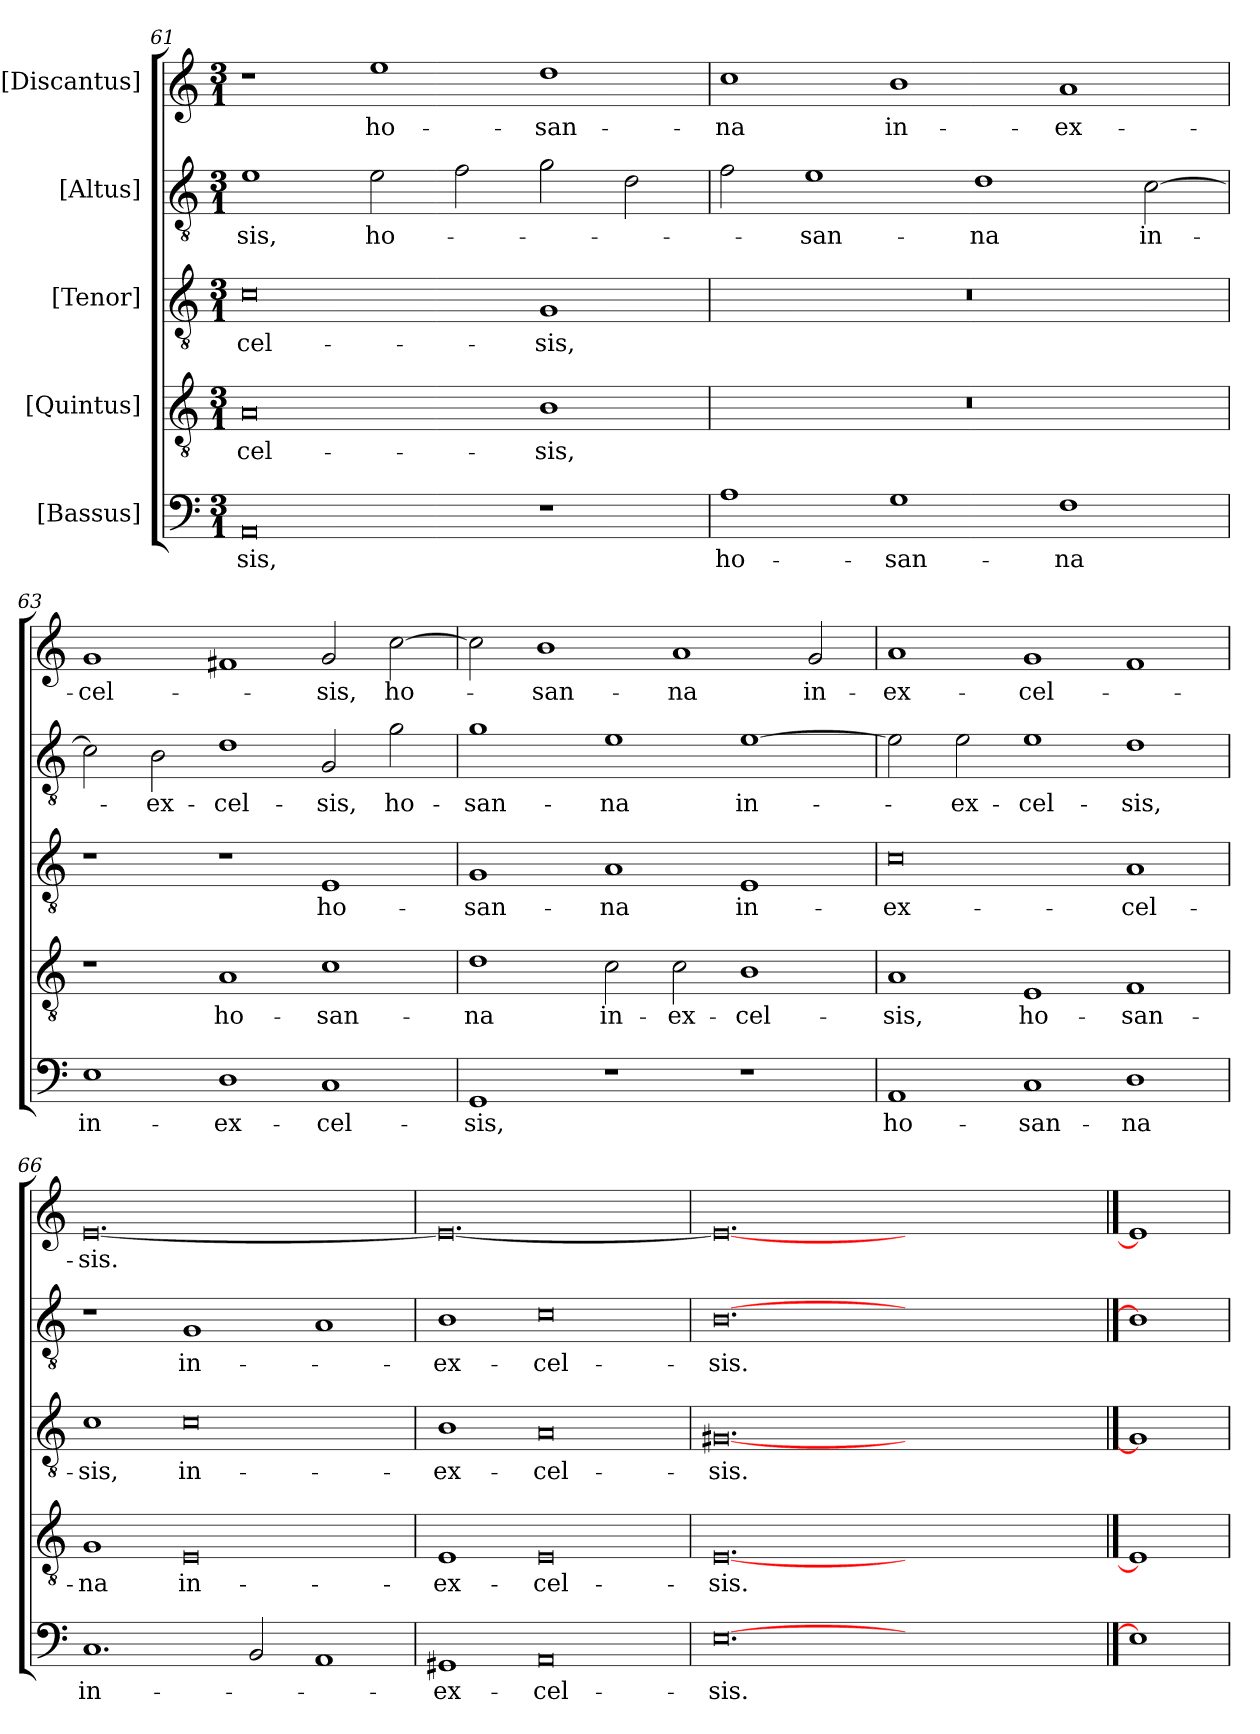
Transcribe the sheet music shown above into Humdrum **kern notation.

**kern	**text	**kern	**text	**kern	**text	**kern	**text	**kern	**text
*part5	*part5	*part4	*part4	*part3	*part3	*part2	*part2	*part1	*part1
*staff5	*staff5	*staff4	*staff4	*staff3	*staff3	*staff2	*staff2	*staff1	*staff1
*I"[Bassus]	*	*I"[Quintus]	*	*I"[Tenor]	*	*I"[Altus]	*	*I"[Discantus]	*
*clefF4	*	*clefGv2	*	*clefGv2	*	*clefGv2	*	*clefG2	*
*k[]	*	*k[]	*	*k[]	*	*k[]	*	*k[]	*
*M3/1	*	*M3/1	*	*M3/1	*	*M3/1	*	*M3/1	*
=61	=61	=61	=61	=61	=61	=61	=61	=61	=61
0AA/	-sis,	0A/	-cel-	0c\	-cel-	1e\	-sis,	1r	.
.	.	.	.	.	.	2e\	ho-	1ee\	ho-
.	.	.	.	.	.	2f\	.	.	.
1r	.	1B\	-sis,	1G/	-sis,	2g\	.	1dd\	-san-
.	.	.	.	.	.	2d\	.	.	.
=62	=62	=62	=62	=62	=62	=62	=62	=62	=62
1A\	ho-	0.r	.	0.r	.	2f\	.	1cc\	-na
.	.	.	.	.	.	1e\	-san-	.	.
1G\	-san-	.	.	.	.	.	.	1b\	in-
.	.	.	.	.	.	1d\	-na	.	.
1F\	-na	.	.	.	.	.	.	1a/	ex-
.	.	.	.	.	.	[2c\	in-	.	.
=63	=63	=63	=63	=63	=63	=63	=63	=63	=63
1E\	in-	1r	.	1r	.	2c\]	.	1g/	-cel-
.	.	.	.	.	.	2B\	ex-	.	.
1D\	ex-	1A/	ho-	1r	.	1d\	-cel-	1f#X/	.
1C/	-cel-	1c\	-san-	1E/	ho-	2G/	-sis,	2g/	-sis,
.	.	.	.	.	.	2g\	ho-	[2cc\	ho-
=64	=64	=64	=64	=64	=64	=64	=64	=64	=64
1GG/	-sis,	1d\	-na	1G/	-san-	1g\	-san-	2cc\]	.
.	.	.	.	.	.	.	.	1b\	-san-
1r	.	2c\	in-	1A/	-na	1e\	-na	.	.
.	.	2c\	ex-	.	.	.	.	1a/	-na
1r	.	1B\	-cel-	1E/	in-	[1e\	in-	.	.
.	.	.	.	.	.	.	.	2g/	in-
=65	=65	=65	=65	=65	=65	=65	=65	=65	=65
1AA/	ho-	1A/	-sis,	0c\	ex-	2e\]	.	1a/	ex-
.	.	.	.	.	.	2e\	ex-	.	.
1C/	-san-	1E/	ho-	.	.	1e\	-cel-	1g/	-cel-
1D\	-na	1F/	-san-	1A/	-cel-	1d\	-sis,	1f/	.
=66	=66	=66	=66	=66	=66	=66	=66	=66	=66
1.C/	in-	1G/	-na	1c\	-sis,	1r	.	[0.e/	-sis.
.	.	0E/	in-	0c\	in-	1G/	in-	.	.
2BB/	.	.	.	.	.	.	.	.	.
1AA/	.	.	.	.	.	1A/	.	.	.
=67	=67	=67	=67	=67	=67	=67	=67	=67	=67
1GG#X/	ex-	1E/	ex-	1B\	ex-	1B\	ex-	0.e/_	.
0AA/	-cel-	0E/	-cel-	0A/	-cel-	0c\	-cel-	.	.
=68	=68	=68	=68	=68	=68	=68	=68	=68	=68
[0.E\	-sis.	[0.E/	-sis.	[0.G#X/	-sis.	[0.B\	-sis.	0.e/_	.
1ryy	.	1ryy	.	1ryy	.	1ryy	.	1ryy	.
1ryy	.	1ryy	.	1ryy	.	1ryy	.	1ryy	.
==69	==69	==69	==69	==69	==69	==69	==69	==69	==69
1E\]	.	1E/]	.	1G#/]	.	1B\]	.	1e/]	.
=	=	=	=	=	=	=	=	=	=
*-	*-	*-	*-	*-	*-	*-	*-	*-	*-
